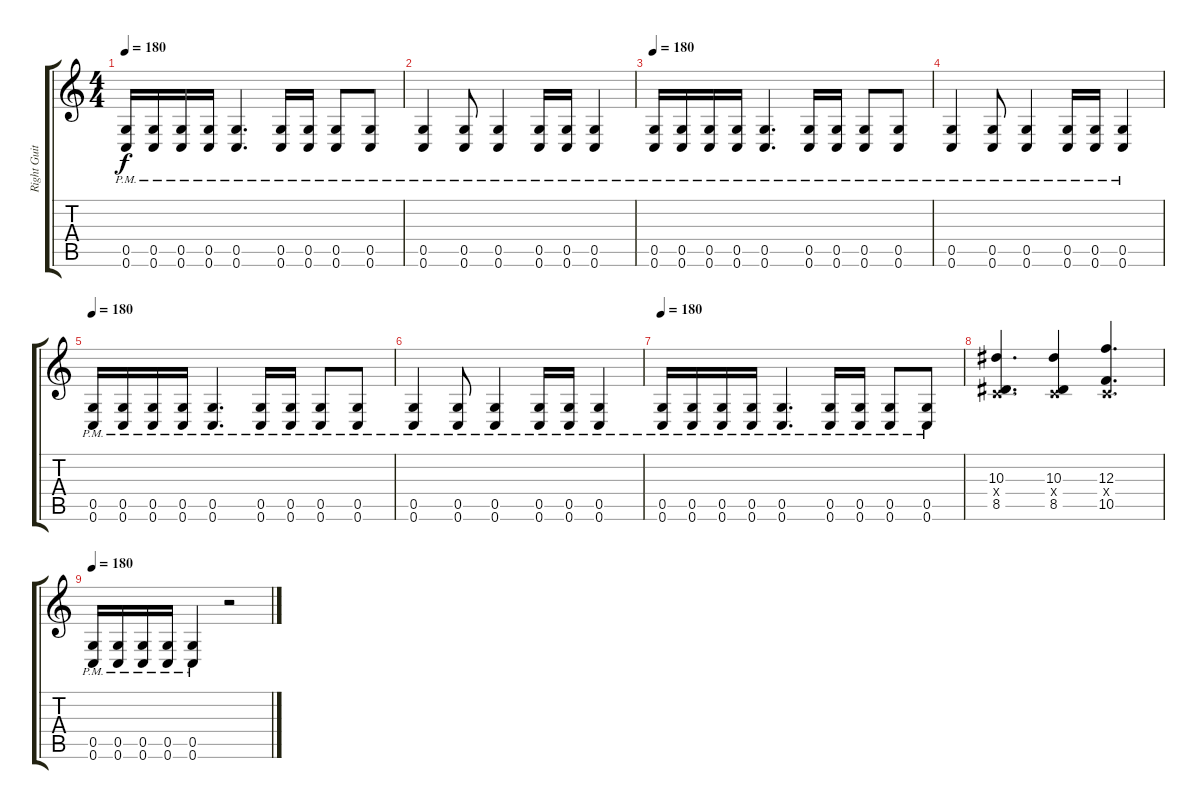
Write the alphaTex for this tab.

\track ("Right Guitar" "Right Guit") {instrument distortionguitar}
\staff {score tabs}
\tuning (D4 A3 F3 C3 G2 C2) {hide}
\ts (4 4)
\tempo 180
\clef g2
\ks c
(0.5{pm} 0.6{pm}).16{dy f} (0.5{pm} 0.6{pm}).16 (0.5{pm} 0.6{pm}).16 (0.5{pm} 0.6{pm}).16 (0.5{pm} 0.6{pm}).4{d} (0.5{pm} 0.6{pm}).16 (0.5{pm} 0.6{pm}).16 (0.5{pm} 0.6{pm}).8 (0.5{pm} 0.6{pm}).8 |
(0.5{pm} 0.6{pm}).4 (0.5{pm} 0.6{pm}).8 (0.5{pm} 0.6{pm}).4 (0.5{pm} 0.6{pm}).16 (0.5{pm} 0.6{pm}).16 (0.5{pm} 0.6{pm}).4 |
\tempo 180
(0.5{pm} 0.6{pm}).16 (0.5{pm} 0.6{pm}).16 (0.5{pm} 0.6{pm}).16 (0.5{pm} 0.6{pm}).16 (0.5{pm} 0.6{pm}).4{d} (0.5{pm} 0.6{pm}).16 (0.5{pm} 0.6{pm}).16 (0.5{pm} 0.6{pm}).8 (0.5{pm} 0.6{pm}).8 |
(0.5{pm} 0.6{pm}).4 (0.5{pm} 0.6{pm}).8 (0.5{pm} 0.6{pm}).4 (0.5{pm} 0.6{pm}).16 (0.5{pm} 0.6{pm}).16 (0.5{pm} 0.6{pm}).4 |
\tempo 180
(0.5{pm} 0.6{pm}).16 (0.5{pm} 0.6{pm}).16 (0.5{pm} 0.6{pm}).16 (0.5{pm} 0.6{pm}).16 (0.5{pm} 0.6{pm}).4{d} (0.5{pm} 0.6{pm}).16 (0.5{pm} 0.6{pm}).16 (0.5{pm} 0.6{pm}).8 (0.5{pm} 0.6{pm}).8 |
(0.5{pm} 0.6{pm}).4 (0.5{pm} 0.6{pm}).8 (0.5{pm} 0.6{pm}).4 (0.5{pm} 0.6{pm}).16 (0.5{pm} 0.6{pm}).16 (0.5{pm} 0.6{pm}).4 |
\tempo 180
(0.5{pm} 0.6{pm}).16 (0.5{pm} 0.6{pm}).16 (0.5{pm} 0.6{pm}).16 (0.5{pm} 0.6{pm}).16 (0.5{pm} 0.6{pm}).4{d} (0.5{pm} 0.6{pm}).16 (0.5{pm} 0.6{pm}).16 (0.5{pm} 0.6{pm}).8 (0.5{pm} 0.6{pm}).8 |
(10.3 0.4{x} 8.5).4{d} (10.3 0.4{x} 8.5).4 (12.3 0.4{x} 10.5).4{d} |
\tempo 180
(0.5{pm} 0.6{pm}).16 (0.5{pm} 0.6{pm}).16 (0.5{pm} 0.6{pm}).16 (0.5{pm} 0.6{pm}).16 (0.5{pm} 0.6{pm}).4 r.2
